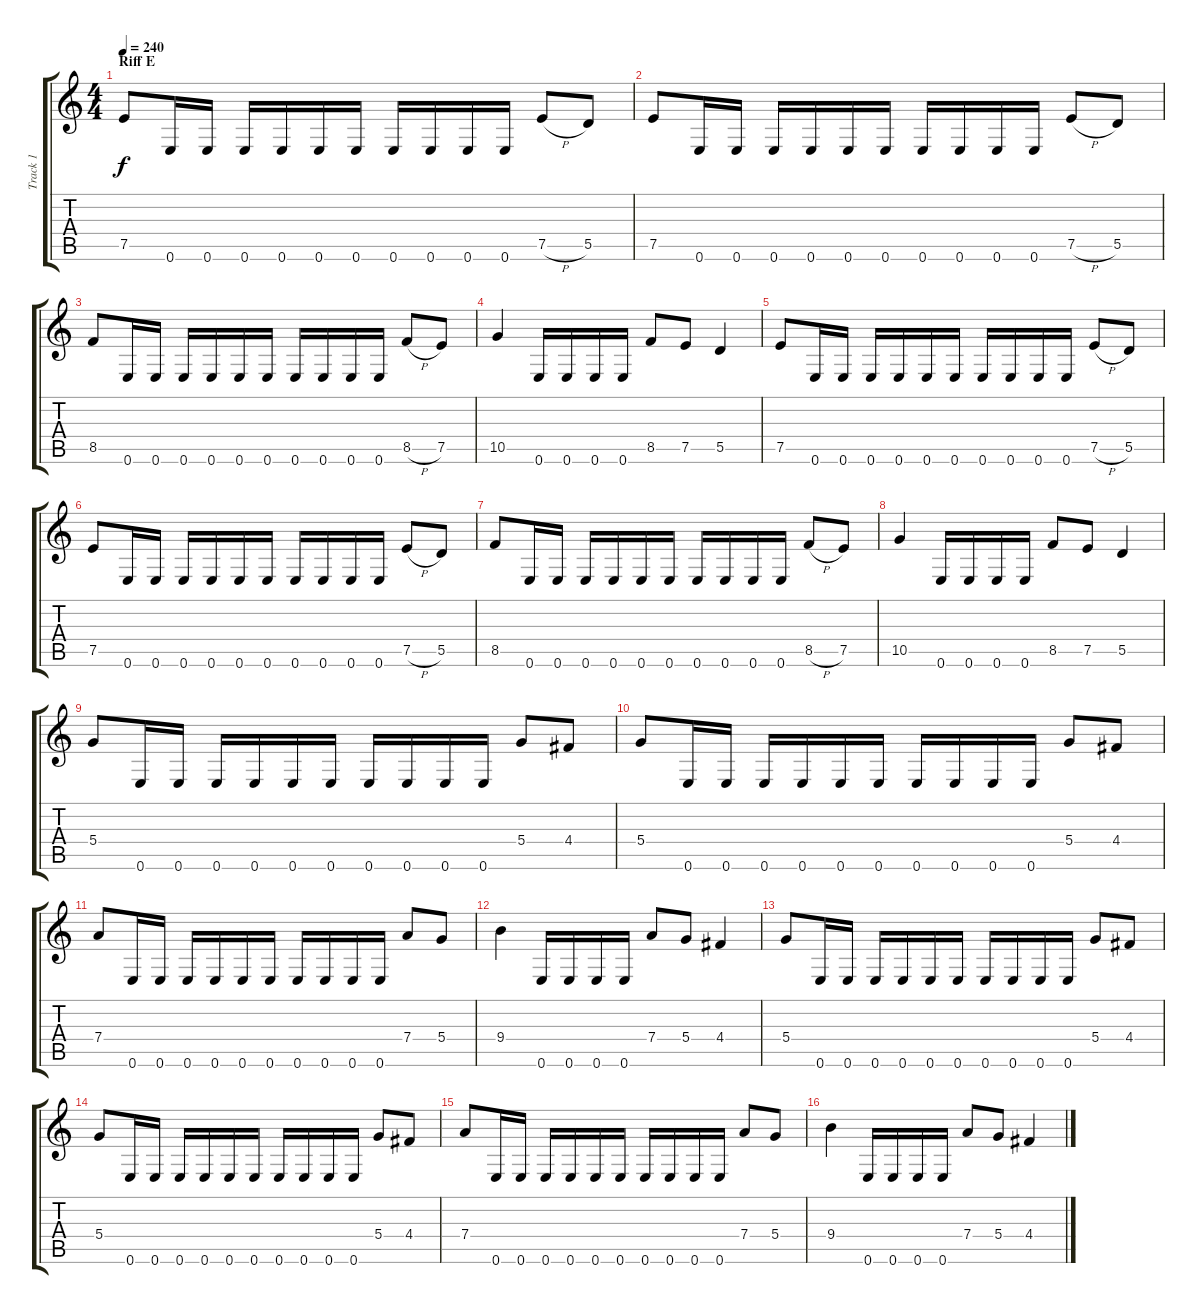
\track ("Track 1" "Track 1") {instrument overdrivenguitar}
\staff {score tabs}
\tuning (E4 B3 G3 D3 A2 E2) {hide}
\ts (4 4)
\section ("" "Riff E")
\tempo 240
\clef g2
\ks c
7.5.8{dy f} 0.6.16 0.6.16 0.6.16 0.6.16 0.6.16 0.6.16 0.6.16 0.6.16 0.6.16 0.6.16 7.5{h}.8 5.5.8 |
7.5.8 0.6.16 0.6.16 0.6.16 0.6.16 0.6.16 0.6.16 0.6.16 0.6.16 0.6.16 0.6.16 7.5{h}.8 5.5.8 |
8.5.8 0.6.16 0.6.16 0.6.16 0.6.16 0.6.16 0.6.16 0.6.16 0.6.16 0.6.16 0.6.16 8.5{h}.8 7.5.8 |
10.5.4 0.6.16 0.6.16 0.6.16 0.6.16 8.5.8 7.5.8 5.5.4 |
7.5.8 0.6.16 0.6.16 0.6.16 0.6.16 0.6.16 0.6.16 0.6.16 0.6.16 0.6.16 0.6.16 7.5{h}.8 5.5.8 |
7.5.8 0.6.16 0.6.16 0.6.16 0.6.16 0.6.16 0.6.16 0.6.16 0.6.16 0.6.16 0.6.16 7.5{h}.8 5.5.8 |
8.5.8 0.6.16 0.6.16 0.6.16 0.6.16 0.6.16 0.6.16 0.6.16 0.6.16 0.6.16 0.6.16 8.5{h}.8 7.5.8 |
10.5.4 0.6.16 0.6.16 0.6.16 0.6.16 8.5.8 7.5.8 5.5.4 |
5.4.8 0.6.16 0.6.16 0.6.16 0.6.16 0.6.16 0.6.16 0.6.16 0.6.16 0.6.16 0.6.16 5.4.8 4.4.8 |
5.4.8 0.6.16 0.6.16 0.6.16 0.6.16 0.6.16 0.6.16 0.6.16 0.6.16 0.6.16 0.6.16 5.4.8 4.4.8 |
7.4.8 0.6.16 0.6.16 0.6.16 0.6.16 0.6.16 0.6.16 0.6.16 0.6.16 0.6.16 0.6.16 7.4.8 5.4.8 |
9.4.4 0.6.16 0.6.16 0.6.16 0.6.16 7.4.8 5.4.8 4.4.4 |
5.4.8 0.6.16 0.6.16 0.6.16 0.6.16 0.6.16 0.6.16 0.6.16 0.6.16 0.6.16 0.6.16 5.4.8 4.4.8 |
5.4.8 0.6.16 0.6.16 0.6.16 0.6.16 0.6.16 0.6.16 0.6.16 0.6.16 0.6.16 0.6.16 5.4.8 4.4.8 |
7.4.8 0.6.16 0.6.16 0.6.16 0.6.16 0.6.16 0.6.16 0.6.16 0.6.16 0.6.16 0.6.16 7.4.8 5.4.8 |
9.4.4 0.6.16 0.6.16 0.6.16 0.6.16 7.4.8 5.4.8 4.4.4
